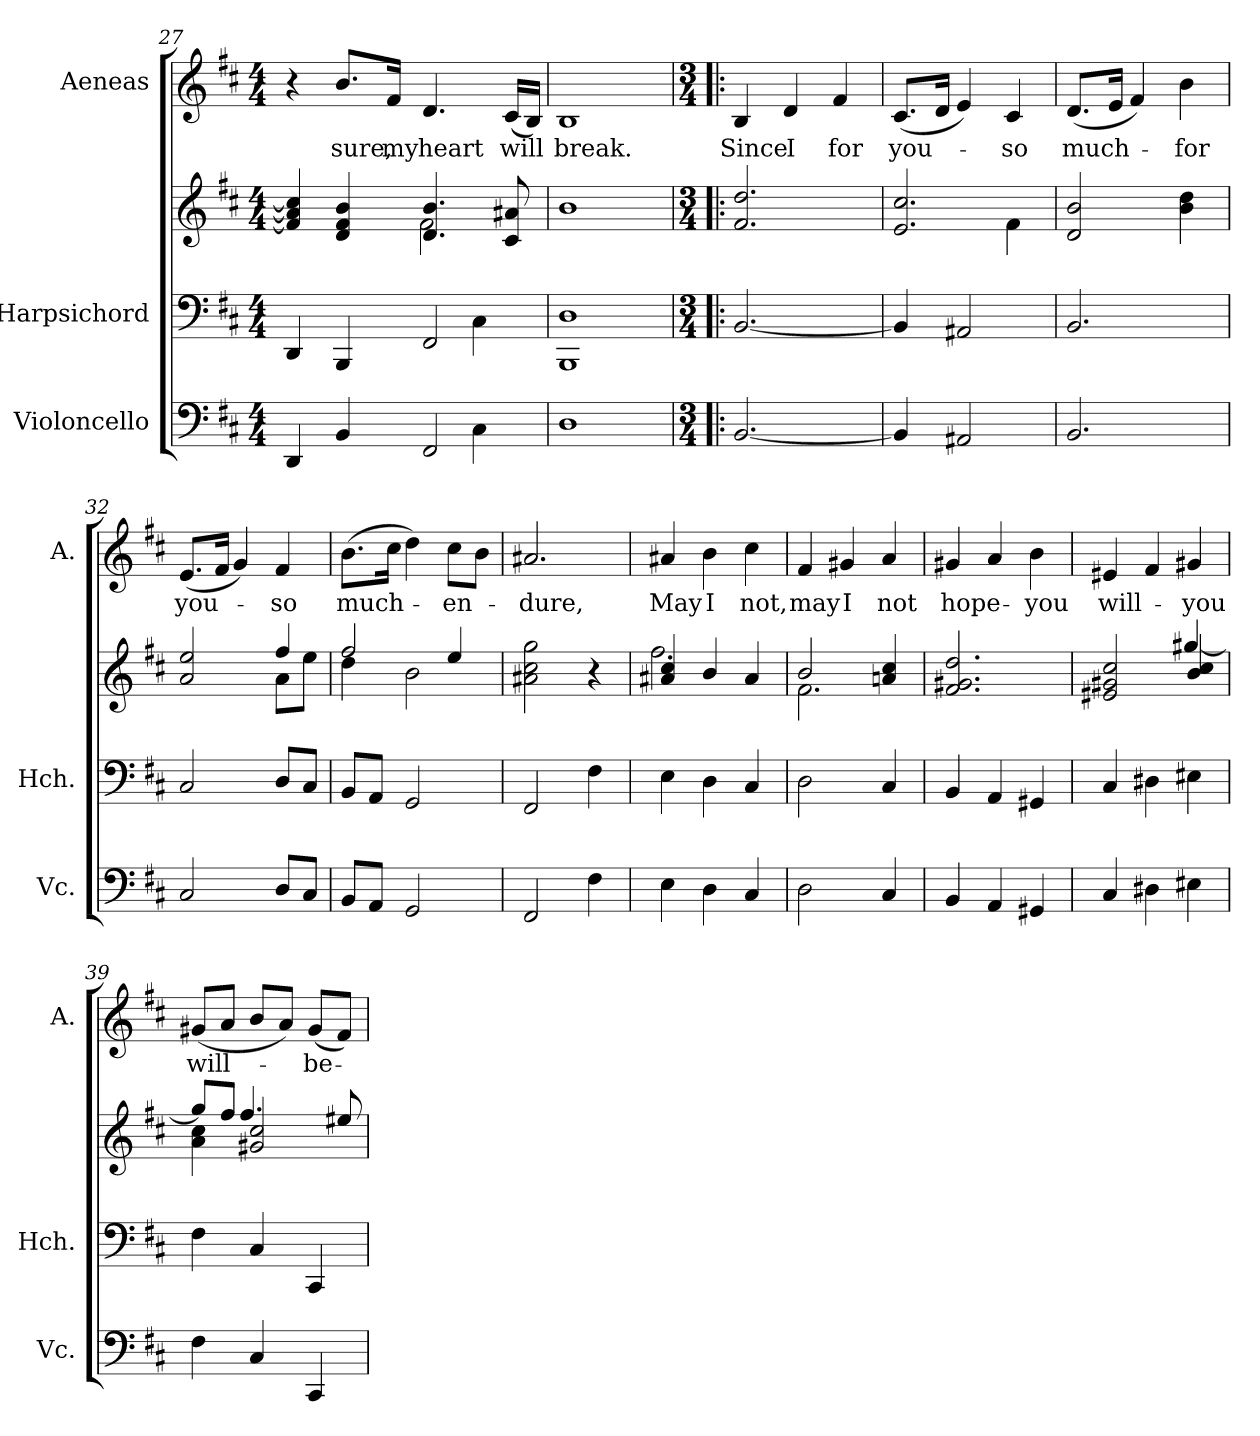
**kern	**kern	**kern	**kern	**text
*part3	*part2	*part2	*part1	*part1
*staff4	*staff3	*staff2	*staff1	*staff1
*I"Violoncello	*I"Harpsichord	*	*I"Aeneas	*
*I'Vc.	*I'Hch.	*	*I'A.	*
*clefF4	*clefF4	*clefG2	*clefG2	*
*k[f#c#]	*k[f#c#]	*k[f#c#]	*k[f#c#]	*
*M4/4	*M4/4	*M4/4	*M4/4	*
=27	=27	=27	=27	=27
*^	*^	*^	*	*
4DD/	2.ryy	4DD/	2.ryy	4f#/] 4a#/] 4cc#/]	2ryy	4r	.
!	!	!	!	!	!	!	!LO:LY:b
4BB/	.	4BBB/	.	4d/ 4f#/ 4b/	.	8.b/L	sure,
!	!	!	!	!	!	!	!LO:LY:b
.	.	.	.	.	.	16f#/Jk	my
!	!	!	!	!	!	!	!LO:LY:b
2FF#/	.	2FF#/	.	4.d/ 4.b/	2f#\	4.d/	heart
.	4C#\	.	4C#\	.	.	.	.
!	!	!	!	!	!	!	!LO:LY:b
.	.	.	.	8c#/ 8a#X/	.	(16c#/LL	will
.	.	.	.	.	.	16B/JJ)	.
*v	*v	*	*	*v	*v	*	*
=28	=28	=28	=28	=28	=28
!	!	!	!	!	!LO:LY:b
1D	1BBB	1D	1b	1B	break.
*	*v	*v	*	*	*
!!LO:PB:g=z
=29!|:	=29!|:	=29!|:	=29!|:	=29!|:
*M3/4	*M3/4	*M3/4	*M3/4	*
*	*	*	*MM120	*
*	*^	*	*	*
!	!	!	!	!	!LO:LY:b
*	*v	*v	*	*	*
[2.BB/	[2.BB/	2.f#/ 2.dd/	4B/	Since
!	!	!	!	!LO:LY:b
.	.	.	4d/	I
!	!	!	!	!LO:LY:b
.	.	.	4f#/	for
=30	=30	=30	=30	=30
*	*	*^	*	*
!	!	!	!	!	!LO:LY:b
4BB/]	4BB/]	2.e/ 2.cc#/	2ryy	(8.c#/L	you-
.	.	.	.	16d/Jk	.
2AA#X/	2AA#X/	.	.	4e/)	.
!	!	!	!	!	!LO:LY:b
.	.	.	4f#\	4c#/	-so
=31	=31	=31	=31	=31	=31
!	!	!	!	!	!LO:LY:b
*	*	*v	*v	*	*
2.BB/	2.BB/	2d/ 2b/	(8.d/L	much-
.	.	.	16e/Jk	.
.	.	.	4f#/)	.
!	!	!	!	!LO:LY:b
.	.	4b\ 4dd\	4b\	-for
=32	=32	=32	=32	=32
*	*	*^	*	*
!	!	!	!	!	!LO:LY:b
2C#/	2C#/	2a/ 2ee/	2ryy	(8.e/L	you-
.	.	.	.	16f#/Jk	.
.	.	.	.	4g/)	.
!	!	!	!	!	!LO:LY:b
8D/L	8D/L	4ff#/	8a\L	4f#/	-so
8C#/J	8C#/J	.	8ee\J	.	.
=33	=33	=33	=33	=33	=33
!	!	!	!	!	!LO:LY:b
8BB/L	8BB/L	2ff#/	4dd\	(8.b\L	much-
8AA/J	8AA/J	.	.	.	.
.	.	.	.	16cc#\Jk	.
2GG/	2GG/	.	2b\	4dd\)	.
!	!	!	!	!	!LO:LY:b
.	.	4ee/	.	8cc#\L	-en-
.	.	.	.	8b\J	.
*	*	*v	*v	*	*
=34	=34	=34	=34	=34
!	!	!	!	!LO:LY:b
2FF#/	2FF#/	2a#X\ 2cc#\ 2gg\	2.a#X/	-dure,
4F#\	4F#\	4r	.	.
!!LO:LB:g=z
=35	=35	=35	=35	=35
*	*	*^	*	*
!	!	!	!	!	!LO:LY:b
4E\	4E\	4a#X/ 4cc#/	2.ff#\	4a#X/	May
!	!	!	!	!	!LO:LY:b
4D\	4D\	4b/	.	4b\	I
!	!	!	!	!	!LO:LY:b
4C#/	4C#/	4a#/	.	4cc#\	not,
=36	=36	=36	=36	=36	=36
!	!	!	!	!	!LO:LY:b
2D\	2D\	2b/	2.f#\	4f#/	may
!	!	!	!	!	!LO:LY:b
.	.	.	.	4g#X/	I
!	!	!	!	!	!LO:LY:b
4C#/	4C#/	4an/ 4cc#/	.	4a/	not
*	*	*v	*v	*	*
=37	=37	=37	=37	=37
!	!	!	!	!LO:LY:b
4BB/	4BB/	2.f#/ 2.g#X/ 2.dd/	4g#X/	hope-
4AA/	4AA/	.	4a/	.
!	!	!	!	!LO:LY:b
4GG#X/	4GG#X/	.	4b\	-you
=38	=38	=38	=38	=38
*	*	*^	*	*
!	!	!	!	!	!LO:LY:b
4C#/	4C#/	2e#X/ 2g#X/ 2cc#/	2ryy	4e#X/	will-
4D#X\	4D#X\	.	.	4f#/	.
!	!	!	!	!	!LO:LY:b
4E#X\	4E#X\	4b/ 4cc#/	[4gg#X/	4g#X/	-you
=39	=39	=39	=39	=39	=39
!	!	!	!	!	!LO:LY:b
4F#\	4F#\	4a\ 4cc#\	8gg#/L]	(8g#X/L	will-
.	.	.	8ff#/J	8a/J	.
4C#/	4C#/	2g#X/ 2cc#/	4.ff#/	8b/L	.
.	.	.	.	8a/J)	.
!	!	!	!	!	!LO:LY:b
4CC#/	4CC#/	.	.	(8g#/L	-be-
.	.	.	8ee#X/	8f#/J)	.
*	*	*v	*v	*	*
=	=	=	=	=
*-	*-	*-	*-	*-
